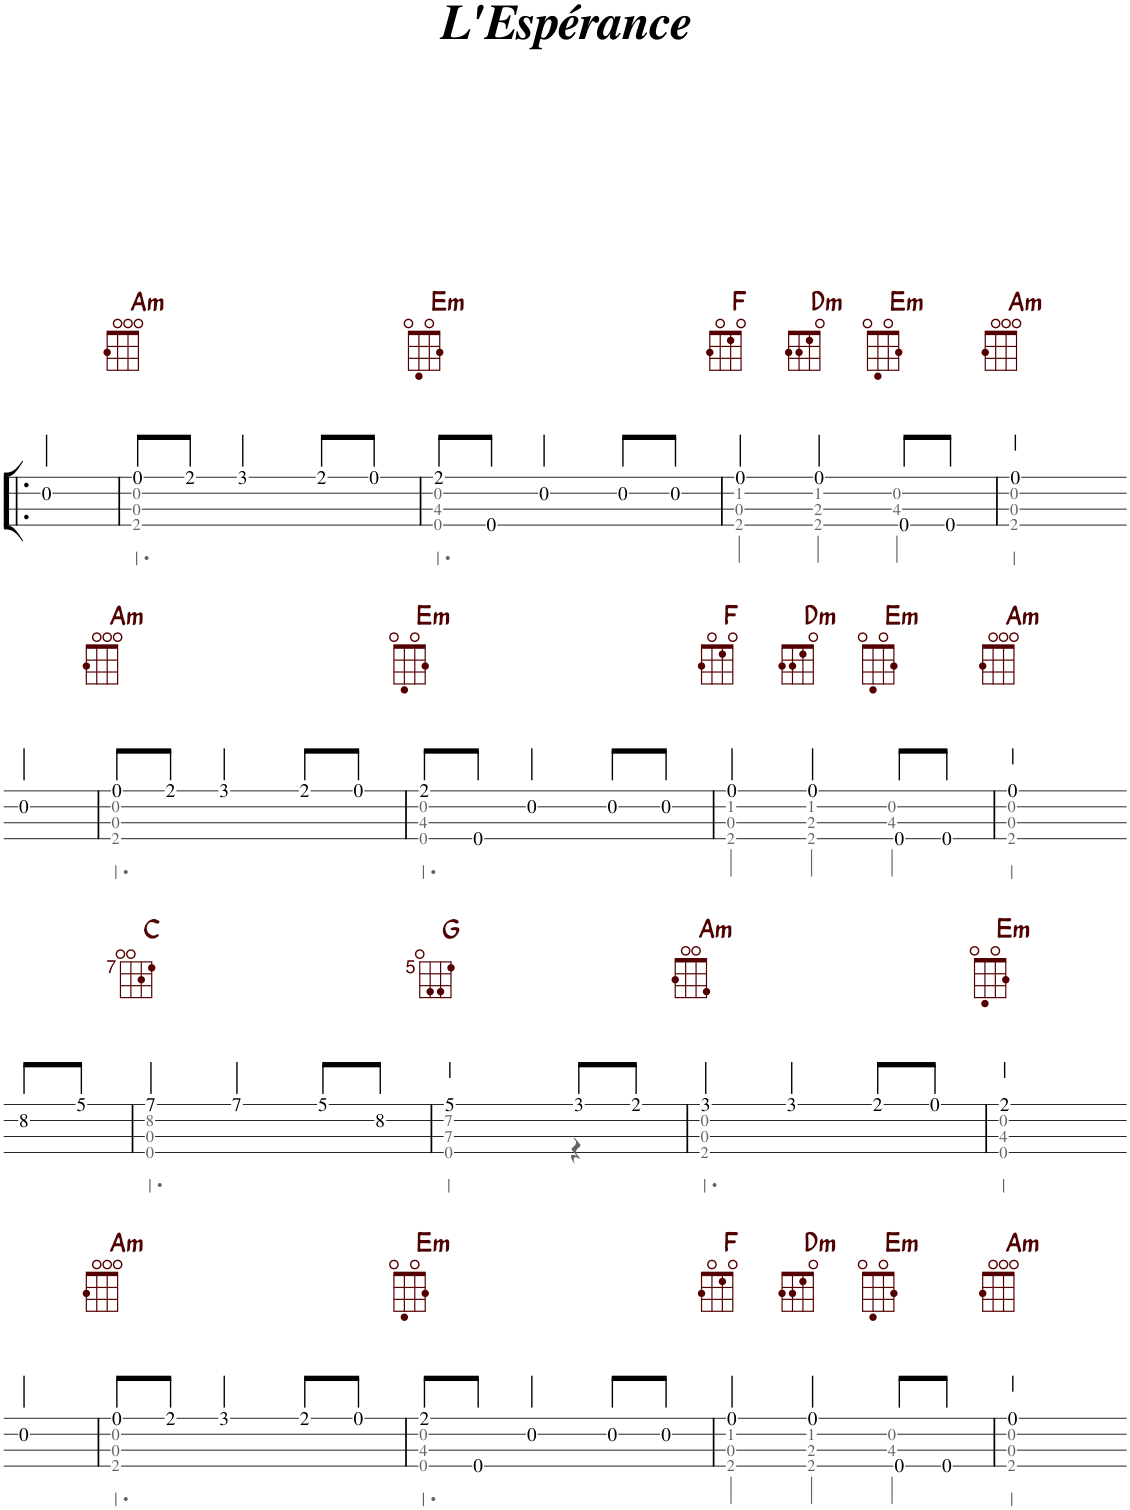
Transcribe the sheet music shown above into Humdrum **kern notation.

**kern	**harte
*part1	*part1
*staff1	*
*I"Ukulélé [Tablature]	*
*stria4	*
*k[]	*
*M3/4	*
=1!|:	=1!|:
4e/	.
=2	=2
*^	*
!	!	!LO:H:kt=m
8a/L	2.a!i\ 2.c!i\ 2.e!i\	A:min
8b/J	.	.
4cc/	.	.
8b/L	.	.
8a/J	.	.
=3	=3	=3
!	!	!LO:H:kt=m
8b/L	2.g!i\ 2.e!i\ 2.e!i\	E:min
8g/J	.	.
4e/	.	.
8e/L	.	.
8e/J	.	.
=4	=4	=4
4a/	4a!i\ 4c!i\ 4f!i\	F:maj
!	!	!LO:H:kt=m
4a/	4a!i\ 4d!i\ 4f!i\	D:min
!	!	!LO:H:kt=m
8g/L	4e!i\ 4e!i\	E:min
8g/J	.	.
=5	=5	=5
!	!	!LO:H:kt=m
2a/	2a!i\ 2c!i\ 2e!i\	A:min
*v	*v	*
!!LO:LB:g=z
=6-	=6-
4e/	.
=7	=7
*^	*
!	!	!LO:H:kt=m
8a/L	2.a!i\ 2.c!i\ 2.e!i\	A:min
8b/J	.	.
4cc/	.	.
8b/L	.	.
8a/J	.	.
=8	=8	=8
!	!	!LO:H:kt=m
8b/L	2.g!i\ 2.e!i\ 2.e!i\	E:min
8g/J	.	.
4e/	.	.
8e/L	.	.
8e/J	.	.
=9	=9	=9
4a/	4a!i\ 4c!i\ 4f!i\	F:maj
!	!	!LO:H:kt=m
4a/	4a!i\ 4d!i\ 4f!i\	D:min
!	!	!LO:H:kt=m
8g/L	4e!i\ 4e!i\	E:min
8g/J	.	.
=10	=10	=10
!	!	!LO:H:kt=m
2a/	2a!i\ 2c!i\ 2e!i\	A:min
*v	*v	*
!!LO:LB:g=z
=11-	=11-
8cc/L	.
8dd/J	.
=12	=12
*^	*
4ee/	2.g!i\ 2.c!i\ 2.cc!i\	C:maj
4ee/	.	.
8dd/L	.	.
8cc/J	.	.
=13	=13	=13
2dd/	2g!i\ 2g!i\ 2b!i\	G:maj
8cc/L	4r	.
8b/J	.	.
=14	=14	=14
!	!	!LO:H:kt=m
4cc/	2.a!i\ 2.c!i\ 2.e!i\	A:min
4cc/	.	.
8b/L	.	.
8a/J	.	.
=15	=15	=15
!	!	!LO:H:kt=m
2b/	2g!i\ 2e!i\ 2e!i\	E:min
*v	*v	*
!!LO:LB:g=z
=16-	=16-
4e/	.
=17	=17
*^	*
!	!	!LO:H:kt=m
8a/L	2.a!i\ 2.c!i\ 2.e!i\	A:min
8b/J	.	.
4cc/	.	.
8b/L	.	.
8a/J	.	.
=18	=18	=18
!	!	!LO:H:kt=m
8b/L	2.g!i\ 2.e!i\ 2.e!i\	E:min
8g/J	.	.
4e/	.	.
8e/L	.	.
8e/J	.	.
=19	=19	=19
4a/	4a!i\ 4c!i\ 4f!i\	F:maj
!	!	!LO:H:kt=m
4a/	4a!i\ 4d!i\ 4f!i\	D:min
!	!	!LO:H:kt=m
8g/L	4e!i\ 4e!i\	E:min
8g/J	.	.
=20	=20	=20
!	!	!LO:H:kt=m
2a/	2a!i\ 2c!i\ 2e!i\	A:min
*v	*v	*
=-	=-
*-	*-
